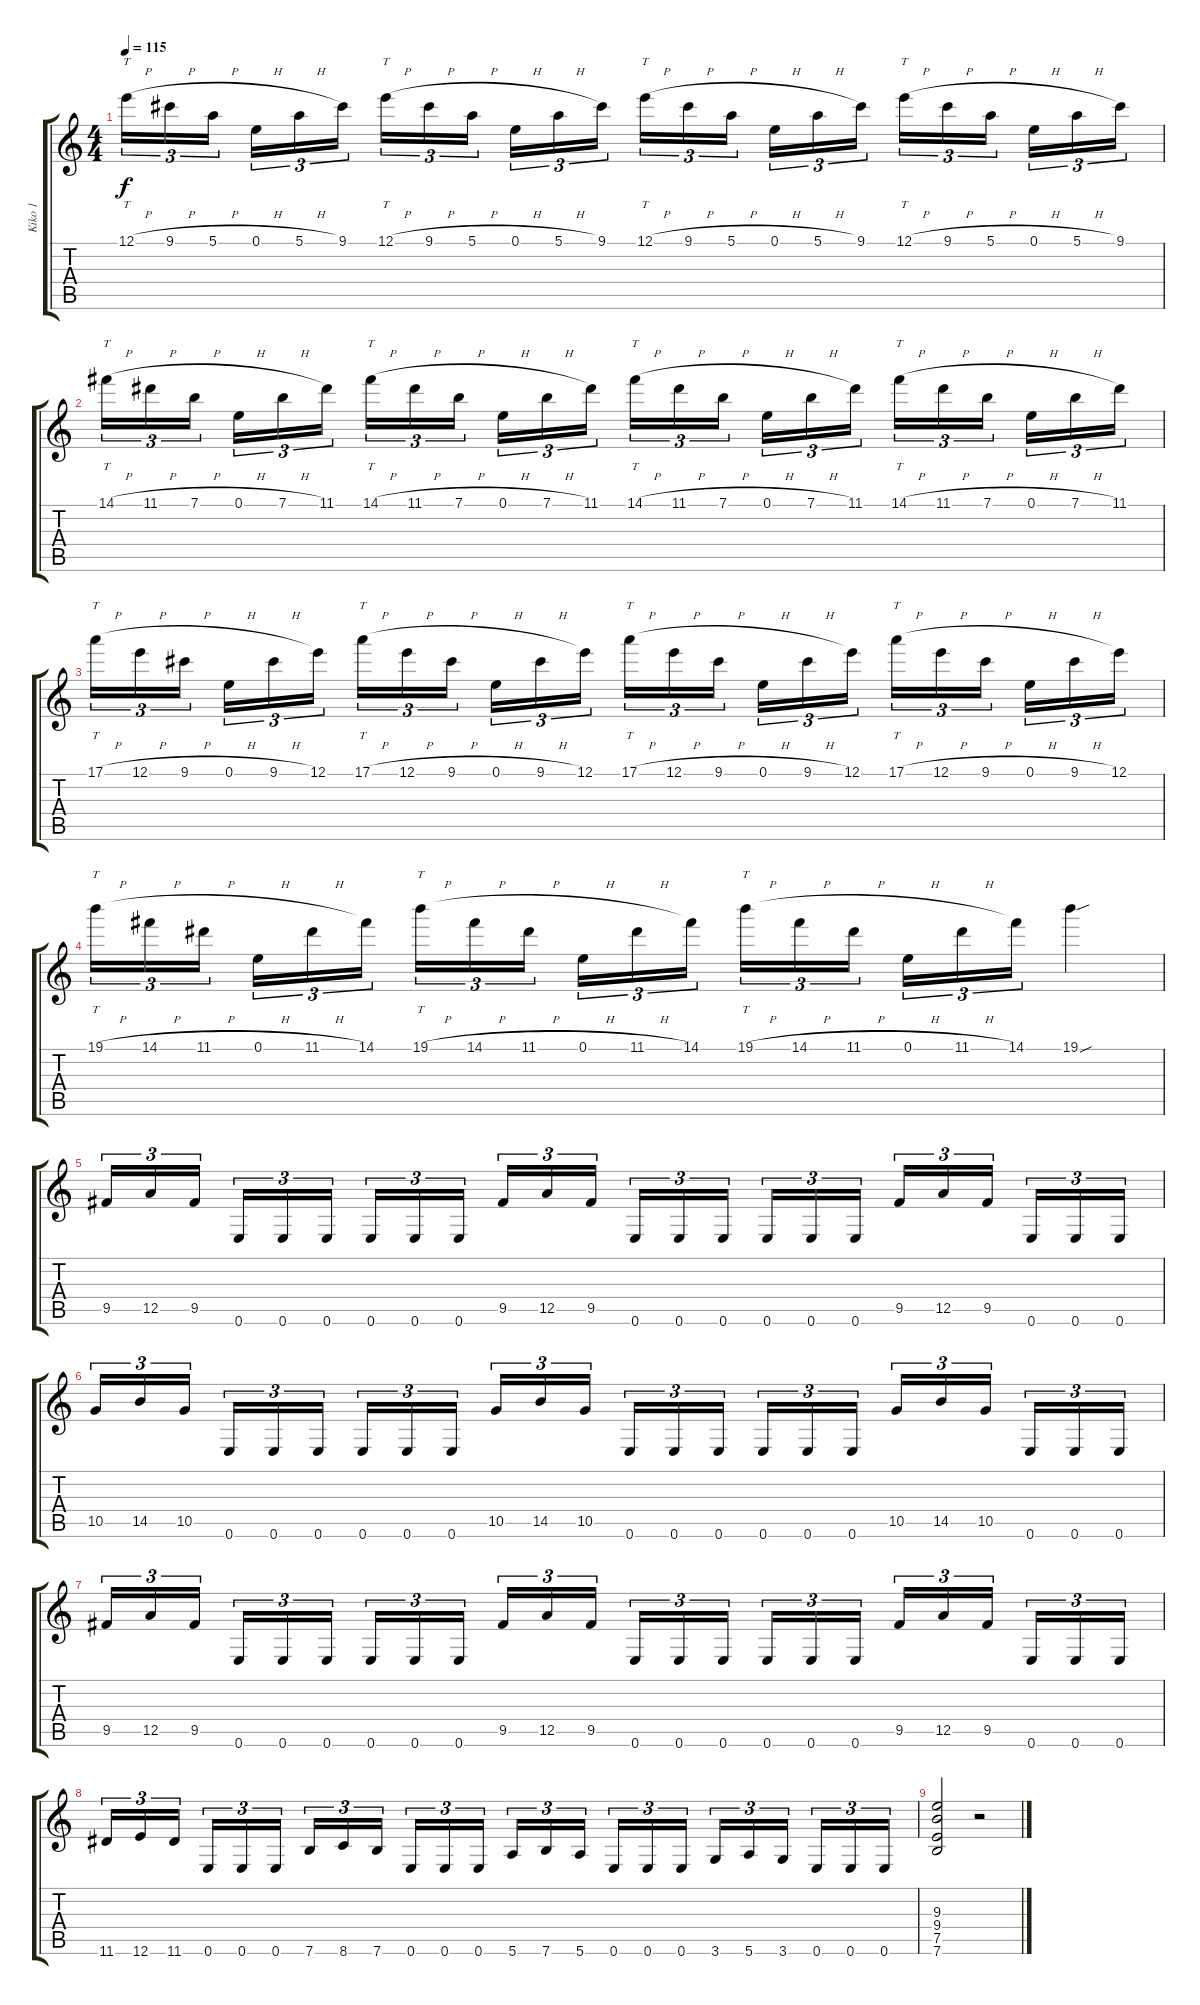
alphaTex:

\track ("Kiko 1" "Kiko 1") {instrument overdrivenguitar}
\staff {score tabs}
\tuning (E4 B3 G3 D3 A2 E2) {hide}
\ts (4 4)
\tempo 115
\clef g2
\ks c
12.1{h}.16{tt tu (3 2) dy f} 9.1{h}.16{tu (3 2)} 5.1{h}.16{tu (3 2) beam splitsecondary} 0.1{h}.16{tu (3 2)} 5.1{h}.16{tu (3 2)} 9.1.16{tu (3 2)} 12.1{h}.16{tt tu (3 2)} 9.1{h}.16{tu (3 2)} 5.1{h}.16{tu (3 2) beam splitsecondary} 0.1{h}.16{tu (3 2)} 5.1{h}.16{tu (3 2)} 9.1.16{tu (3 2)} 12.1{h}.16{tt tu (3 2)} 9.1{h}.16{tu (3 2)} 5.1{h}.16{tu (3 2) beam splitsecondary} 0.1{h}.16{tu (3 2)} 5.1{h}.16{tu (3 2)} 9.1.16{tu (3 2)} 12.1{h}.16{tt tu (3 2)} 9.1{h}.16{tu (3 2)} 5.1{h}.16{tu (3 2) beam splitsecondary} 0.1{h}.16{tu (3 2)} 5.1{h}.16{tu (3 2)} 9.1.16{tu (3 2)} |
14.1{h}.16{tt tu (3 2)} 11.1{h}.16{tu (3 2)} 7.1{h}.16{tu (3 2) beam splitsecondary} 0.1{h}.16{tu (3 2)} 7.1{h}.16{tu (3 2)} 11.1.16{tu (3 2)} 14.1{h}.16{tt tu (3 2)} 11.1{h}.16{tu (3 2)} 7.1{h}.16{tu (3 2) beam splitsecondary} 0.1{h}.16{tu (3 2)} 7.1{h}.16{tu (3 2)} 11.1.16{tu (3 2)} 14.1{h}.16{tt tu (3 2)} 11.1{h}.16{tu (3 2)} 7.1{h}.16{tu (3 2) beam splitsecondary} 0.1{h}.16{tu (3 2)} 7.1{h}.16{tu (3 2)} 11.1.16{tu (3 2)} 14.1{h}.16{tt tu (3 2)} 11.1{h}.16{tu (3 2)} 7.1{h}.16{tu (3 2) beam splitsecondary} 0.1{h}.16{tu (3 2)} 7.1{h}.16{tu (3 2)} 11.1.16{tu (3 2)} |
17.1{h}.16{tt tu (3 2)} 12.1{h}.16{tu (3 2)} 9.1{h}.16{tu (3 2) beam splitsecondary} 0.1{h}.16{tu (3 2)} 9.1{h}.16{tu (3 2)} 12.1.16{tu (3 2)} 17.1{h}.16{tt tu (3 2)} 12.1{h}.16{tu (3 2)} 9.1{h}.16{tu (3 2) beam splitsecondary} 0.1{h}.16{tu (3 2)} 9.1{h}.16{tu (3 2)} 12.1.16{tu (3 2)} 17.1{h}.16{tt tu (3 2)} 12.1{h}.16{tu (3 2)} 9.1{h}.16{tu (3 2) beam splitsecondary} 0.1{h}.16{tu (3 2)} 9.1{h}.16{tu (3 2)} 12.1.16{tu (3 2)} 17.1{h}.16{tt tu (3 2)} 12.1{h}.16{tu (3 2)} 9.1{h}.16{tu (3 2) beam splitsecondary} 0.1{h}.16{tu (3 2)} 9.1{h}.16{tu (3 2)} 12.1.16{tu (3 2)} |
19.1{h}.16{tt tu (3 2)} 14.1{h}.16{tu (3 2)} 11.1{h}.16{tu (3 2) beam splitsecondary} 0.1{h}.16{tu (3 2)} 11.1{h}.16{tu (3 2)} 14.1.16{tu (3 2)} 19.1{h}.16{tt tu (3 2)} 14.1{h}.16{tu (3 2)} 11.1{h}.16{tu (3 2) beam splitsecondary} 0.1{h}.16{tu (3 2)} 11.1{h}.16{tu (3 2)} 14.1.16{tu (3 2)} 19.1{h}.16{tt tu (3 2)} 14.1{h}.16{tu (3 2)} 11.1{h}.16{tu (3 2) beam splitsecondary} 0.1{h}.16{tu (3 2)} 11.1{h}.16{tu (3 2)} 14.1.16{tu (3 2)} 19.1{sou}.4 |
9.5.16{tu (3 2)} 12.5.16{tu (3 2)} 9.5.16{tu (3 2) beam splitsecondary} 0.6.16{tu (3 2)} 0.6.16{tu (3 2)} 0.6.16{tu (3 2)} 0.6.16{tu (3 2)} 0.6.16{tu (3 2)} 0.6.16{tu (3 2) beam splitsecondary} 9.5.16{tu (3 2)} 12.5.16{tu (3 2)} 9.5.16{tu (3 2)} 0.6.16{tu (3 2)} 0.6.16{tu (3 2)} 0.6.16{tu (3 2) beam splitsecondary} 0.6.16{tu (3 2)} 0.6.16{tu (3 2)} 0.6.16{tu (3 2)} 9.5.16{tu (3 2)} 12.5.16{tu (3 2)} 9.5.16{tu (3 2) beam splitsecondary} 0.6.16{tu (3 2)} 0.6.16{tu (3 2)} 0.6.16{tu (3 2)} |
10.5.16{tu (3 2)} 14.5.16{tu (3 2)} 10.5.16{tu (3 2) beam splitsecondary} 0.6.16{tu (3 2)} 0.6.16{tu (3 2)} 0.6.16{tu (3 2)} 0.6.16{tu (3 2)} 0.6.16{tu (3 2)} 0.6.16{tu (3 2) beam splitsecondary} 10.5.16{tu (3 2)} 14.5.16{tu (3 2)} 10.5.16{tu (3 2)} 0.6.16{tu (3 2)} 0.6.16{tu (3 2)} 0.6.16{tu (3 2) beam splitsecondary} 0.6.16{tu (3 2)} 0.6.16{tu (3 2)} 0.6.16{tu (3 2)} 10.5.16{tu (3 2)} 14.5.16{tu (3 2)} 10.5.16{tu (3 2) beam splitsecondary} 0.6.16{tu (3 2)} 0.6.16{tu (3 2)} 0.6.16{tu (3 2)} |
9.5.16{tu (3 2)} 12.5.16{tu (3 2)} 9.5.16{tu (3 2) beam splitsecondary} 0.6.16{tu (3 2)} 0.6.16{tu (3 2)} 0.6.16{tu (3 2)} 0.6.16{tu (3 2)} 0.6.16{tu (3 2)} 0.6.16{tu (3 2) beam splitsecondary} 9.5.16{tu (3 2)} 12.5.16{tu (3 2)} 9.5.16{tu (3 2)} 0.6.16{tu (3 2)} 0.6.16{tu (3 2)} 0.6.16{tu (3 2) beam splitsecondary} 0.6.16{tu (3 2)} 0.6.16{tu (3 2)} 0.6.16{tu (3 2)} 9.5.16{tu (3 2)} 12.5.16{tu (3 2)} 9.5.16{tu (3 2) beam splitsecondary} 0.6.16{tu (3 2)} 0.6.16{tu (3 2)} 0.6.16{tu (3 2)} |
11.6.16{tu (3 2)} 12.6.16{tu (3 2)} 11.6.16{tu (3 2) beam splitsecondary} 0.6.16{tu (3 2)} 0.6.16{tu (3 2)} 0.6.16{tu (3 2)} 7.6.16{tu (3 2)} 8.6.16{tu (3 2)} 7.6.16{tu (3 2) beam splitsecondary} 0.6.16{tu (3 2)} 0.6.16{tu (3 2)} 0.6.16{tu (3 2)} 5.6.16{tu (3 2)} 7.6.16{tu (3 2)} 5.6.16{tu (3 2) beam splitsecondary} 0.6.16{tu (3 2)} 0.6.16{tu (3 2)} 0.6.16{tu (3 2)} 3.6.16{tu (3 2)} 5.6.16{tu (3 2)} 3.6.16{tu (3 2) beam splitsecondary} 0.6.16{tu (3 2)} 0.6.16{tu (3 2)} 0.6.16{tu (3 2)} |
(9.3 9.4 7.5 7.6).2 r.2
